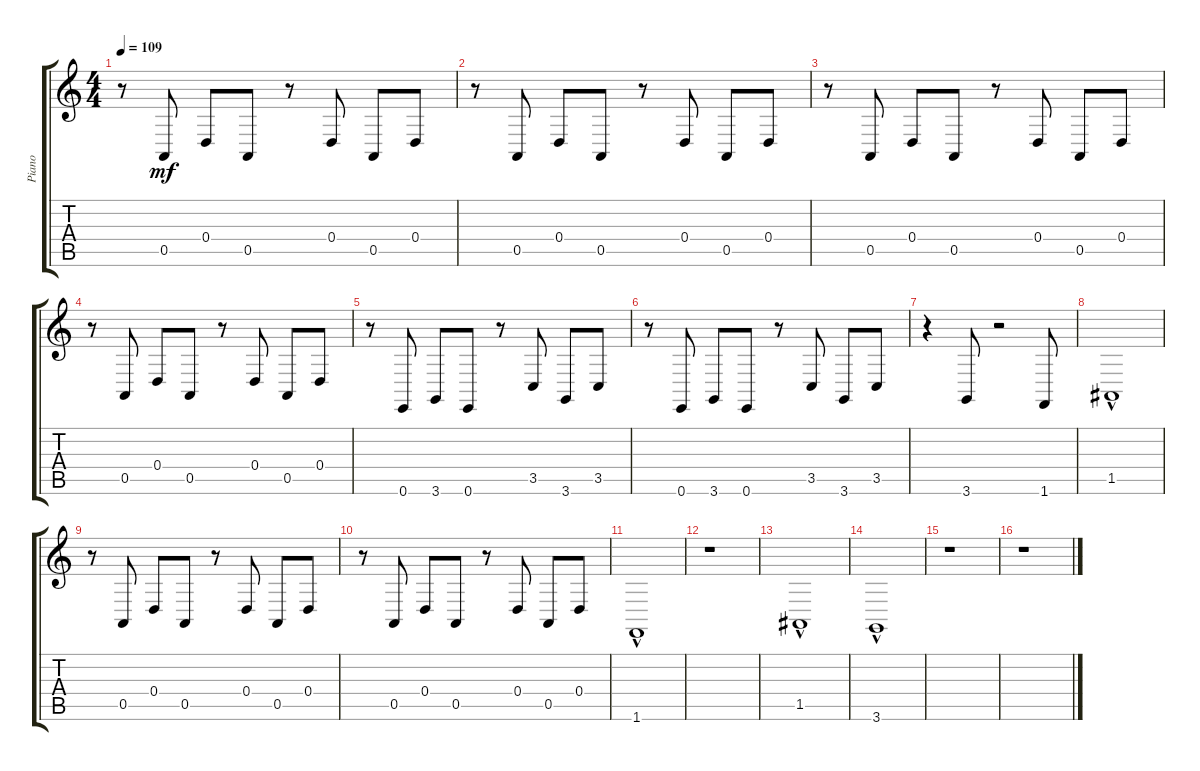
\track ("Piano" "Piano") {instrument acousticgrandpiano}
\staff {score tabs}
\tuning (E4 B3 G3 D3 A2 E2) {hide}
\ts (4 4)
\tempo 109
\clef g2
\ks c
r.8{dy mf} 0.5.8 0.4.8 0.5.8 r.8 0.4.8 0.5.8 0.4.8 |
r.8 0.5.8 0.4.8 0.5.8 r.8 0.4.8 0.5.8 0.4.8 |
r.8 0.5.8 0.4.8 0.5.8 r.8 0.4.8 0.5.8 0.4.8 |
r.8 0.5.8 0.4.8 0.5.8 r.8 0.4.8 0.5.8 0.4.8 |
r.8 0.6.8 3.6.8 0.6.8 r.8 3.5.8 3.6.8 3.5.8 |
r.8 0.6.8 3.6.8 0.6.8 r.8 3.5.8 3.6.8 3.5.8 |
r.4 3.6.8 r.2 1.6.8 |
1.5{hac}.1 |
r.8 0.5.8 0.4.8 0.5.8 r.8 0.4.8 0.5.8 0.4.8 |
r.8 0.5.8 0.4.8 0.5.8 r.8 0.4.8 0.5.8 0.4.8 |
1.6{hac}.1 |
r.1 |
1.5{hac}.1 |
3.6{hac}.1 |
r.1 |
r.1
